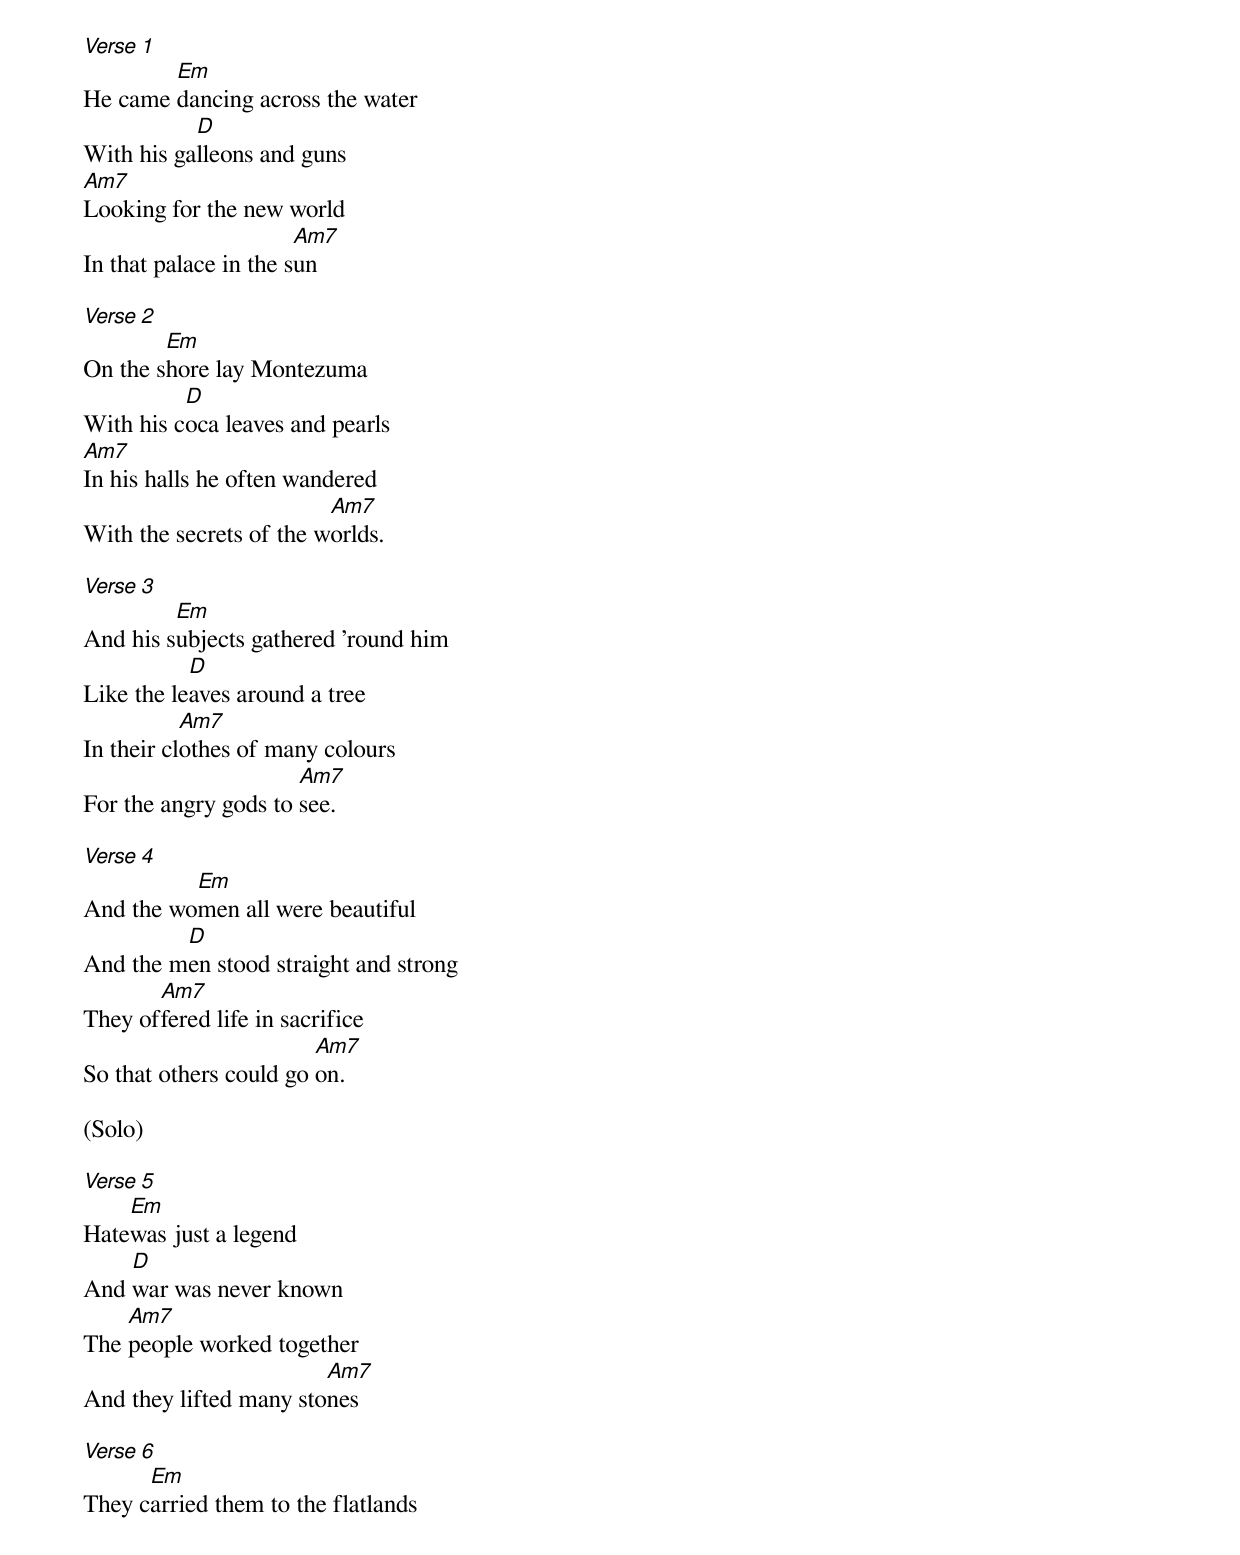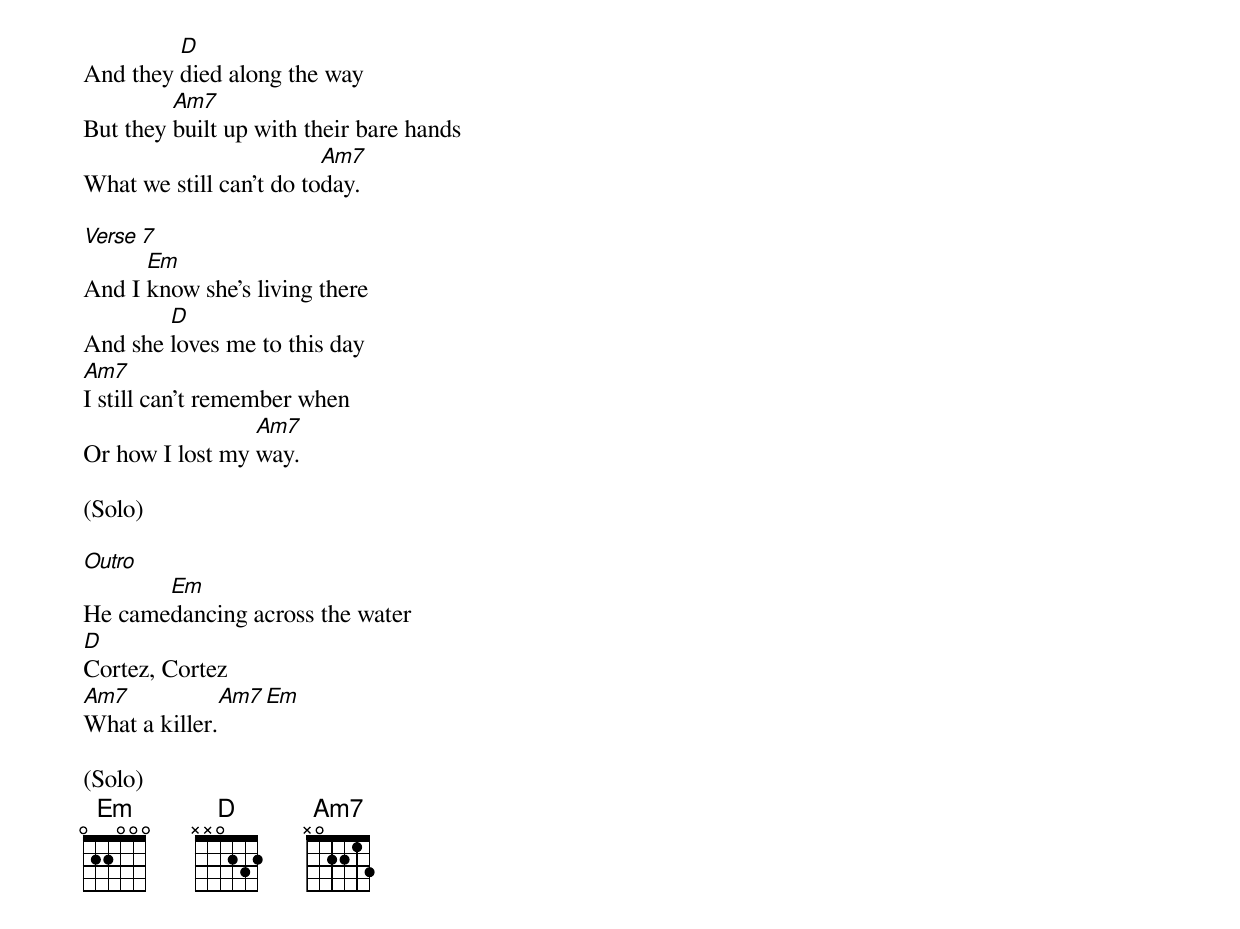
[Verse 1]
He came [Em]dancing across the water
With his ga[D]lleons and guns
[Am7]Looking for the new world
In that palace in the s[Am7]un

[Verse 2]
On the s[Em]hore lay Montezuma
With his c[D]oca leaves and pearls
[Am7]In his halls he often wandered
With the secrets of the w[Am7]orlds.

[Verse 3]
And his s[Em]ubjects gathered 'round him
Like the le[D]aves around a tree
In their cl[Am7]othes of many colours
For the angry gods to [Am7]see.

[Verse 4]
And the wo[Em]men all were beautiful
And the m[D]en stood straight and strong
They of[Am7]fered life in sacrifice
So that others could go [Am7]on.

(Solo)

[Verse 5]
Hate[Em]was just a legend
And [D]war was never known
The [Am7]people worked together
And they lifted many sto[Am7]nes

[Verse 6]
They c[Em]arried them to the flatlands
And they [D]died along the way
But they [Am7]built up with their bare hands
What we still can't do to[Am7]day.

[Verse 7]
And I [Em]know she's living there
And she [D]loves me to this day
[Am7]I still can't remember when
Or how I lost my [Am7]way.

(Solo)

[Outro]
He came[Em]dancing across the water
[D]Cortez, Cortez
[Am7]What a killer.[Am7][Em]

(Solo)
